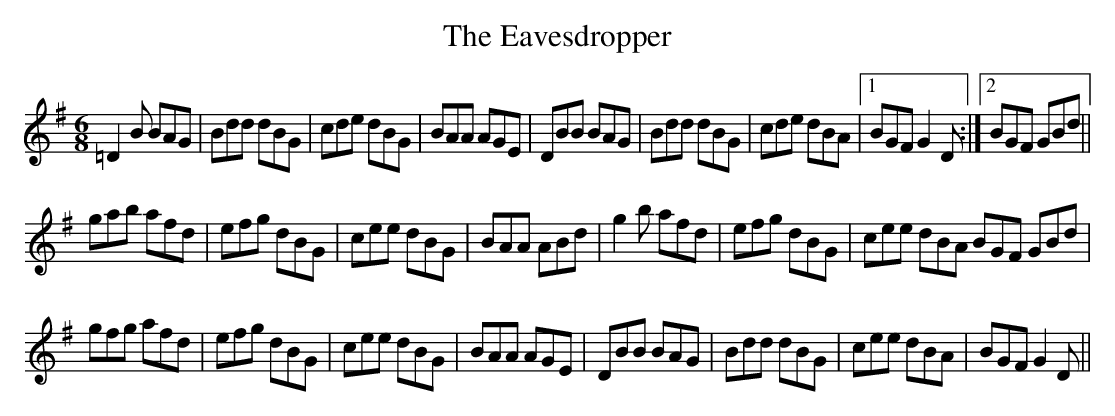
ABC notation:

X:1
T:Eavesdropper, The
M:6/8
K:G
=D2B BAG|Bdd dBG|cde dBG|BAA AGE|DBB BAG|Bdd dBG|cde dBA|1 BGF G2D:|2 BGF GBd||
gab afd|efg dBG|cee dBG|BAA ABd|g2b afd|efg dBG|cee dBA BGF GBd|
gfg afd|efg dBG|cee dBG|BAA AGE|DBB BAG|Bdd dBG|cee dBA| BGF G2D||
